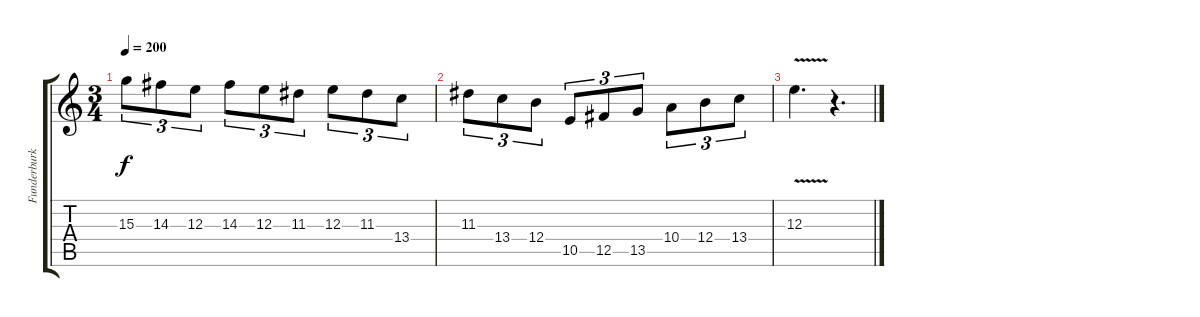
\track ("Funderburk Solo" "Funderburk") {instrument overdrivenguitar}
\staff {score tabs}
\tuning (Db4 Ab3 E3 B2 Gb2 B1) {hide}
\ts (3 4)
\tempo 200
\clef g2
\ks c
15.3.8{tu (3 2) dy f} 14.3.8{tu (3 2)} 12.3.8{tu (3 2)} 14.3.8{tu (3 2)} 12.3.8{tu (3 2)} 11.3.8{tu (3 2)} 12.3.8{tu (3 2)} 11.3.8{tu (3 2)} 13.4.8{tu (3 2)} |
11.3.8{tu (3 2)} 13.4.8{tu (3 2)} 12.4.8{tu (3 2)} 10.5.8{tu (3 2)} 12.5.8{tu (3 2)} 13.5.8{tu (3 2)} 10.4.8{tu (3 2)} 12.4.8{tu (3 2)} 13.4.8{tu (3 2)} |
12.3{v}.4{d} r.4{d}
